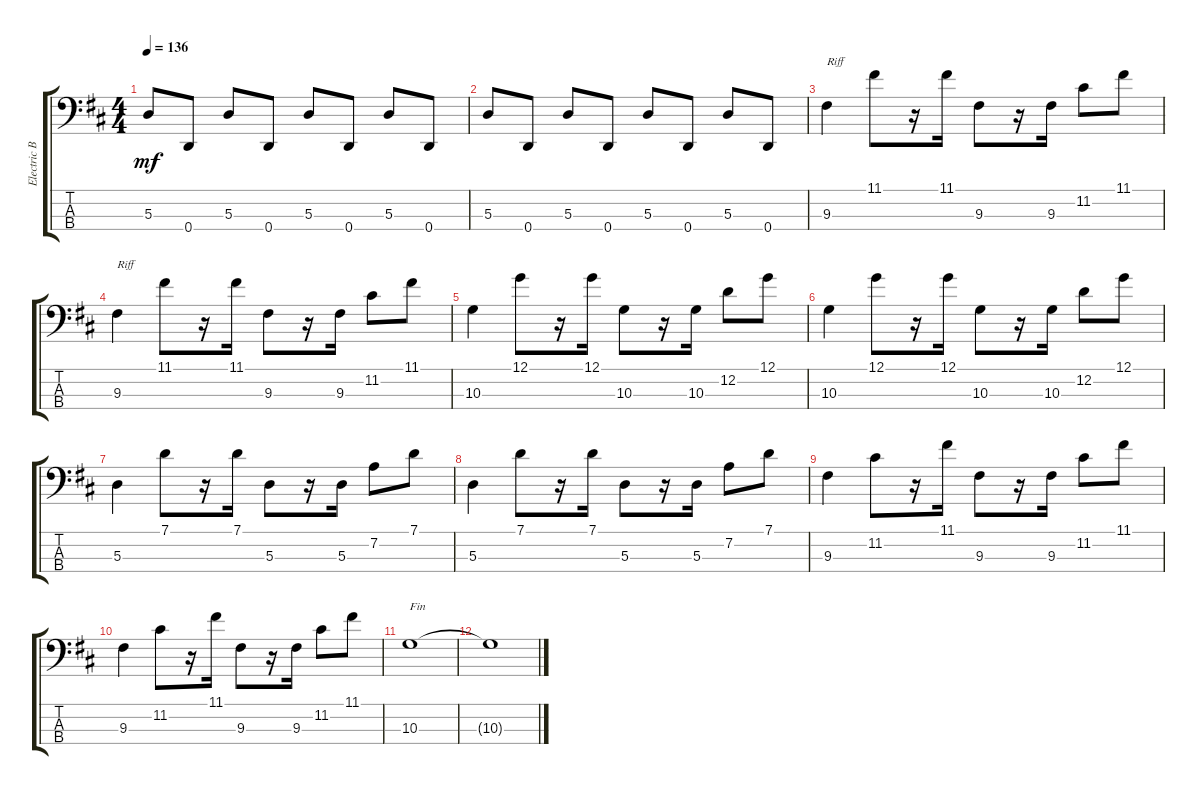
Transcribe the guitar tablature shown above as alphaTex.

\track ("Electric Bass" "Electric B") {instrument electricbassfinger}
\staff {score tabs}
\tuning (G2 D2 A1 D1) {hide}
\ts (4 4)
\tempo 136
\clef f4
\ks d
5.3.8{dy mf} 0.4.8 5.3.8 0.4.8 5.3.8 0.4.8 5.3.8 0.4.8 |
5.3.8 0.4.8 5.3.8 0.4.8 5.3.8 0.4.8 5.3.8 0.4.8 |
9.3.4{txt "Riff "} 11.1.8 r.16 11.1.16 9.3.8 r.16 9.3.16 11.2.8 11.1.8 |
9.3.4{txt "Riff "} 11.1.8 r.16 11.1.16 9.3.8 r.16 9.3.16 11.2.8 11.1.8 |
10.3.4 12.1.8 r.16 12.1.16 10.3.8 r.16 10.3.16 12.2.8 12.1.8 |
10.3.4 12.1.8 r.16 12.1.16 10.3.8 r.16 10.3.16 12.2.8 12.1.8 |
5.3.4 7.1.8 r.16 7.1.16 5.3.8 r.16 5.3.16 7.2.8 7.1.8 |
5.3.4 7.1.8 r.16 7.1.16 5.3.8 r.16 5.3.16 7.2.8 7.1.8 |
9.3.4 11.2.8 r.16 11.1.16 9.3.8 r.16 9.3.16 11.2.8 11.1.8 |
9.3.4 11.2.8 r.16 11.1.16 9.3.8 r.16 9.3.16 11.2.8 11.1.8 |
10.3.1{txt "Fin"} |
10.3{t}.1
